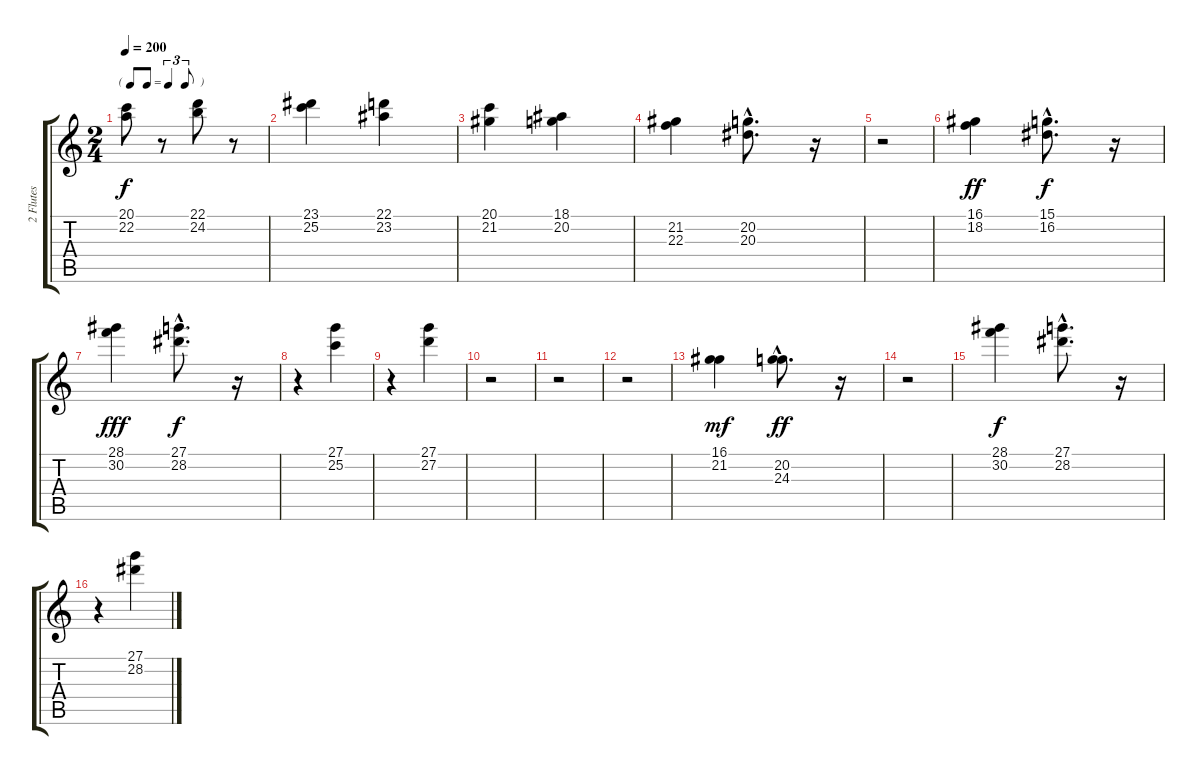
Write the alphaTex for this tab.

\track ("2 Flutes" "2 Flutes") {instrument flute}
\staff {score tabs}
\tuning (E4 B3 G3 D3 A2 E2) {hide}
\ts (2 4)
\tf triplet8th
\tempo 200
\clef g2
\ks c
(20.1 22.2).8{dy f} r.8 (22.1 24.2).8 r.8 |
(23.1 25.2).4 (22.1 23.2).4 |
(20.1 21.2).4 (18.1 20.2).4 |
(21.2 22.3).4 (20.2{hac} 20.3{hac}).8{d} r.16 |
r.2 |
(16.1 18.2).4{dy ff} (15.1{hac} 16.2{hac}).8{d dy f} r.16 |
(28.1 30.2).4{dy fff} (27.1{hac} 28.2{hac}).8{d dy f} r.16 |
r.4 (27.1 25.2).4 |
r.4 (27.1 27.2).4 |
r.2 |
r.2 |
r.2 |
(16.1 21.2).4{dy mf} (20.2{hac} 24.3{hac}).8{d dy ff} r.16 |
r.2 |
(28.1 30.2).4{dy f} (27.1{hac} 28.2{hac}).8{d} r.16 |
r.4 (27.1 28.2).4
